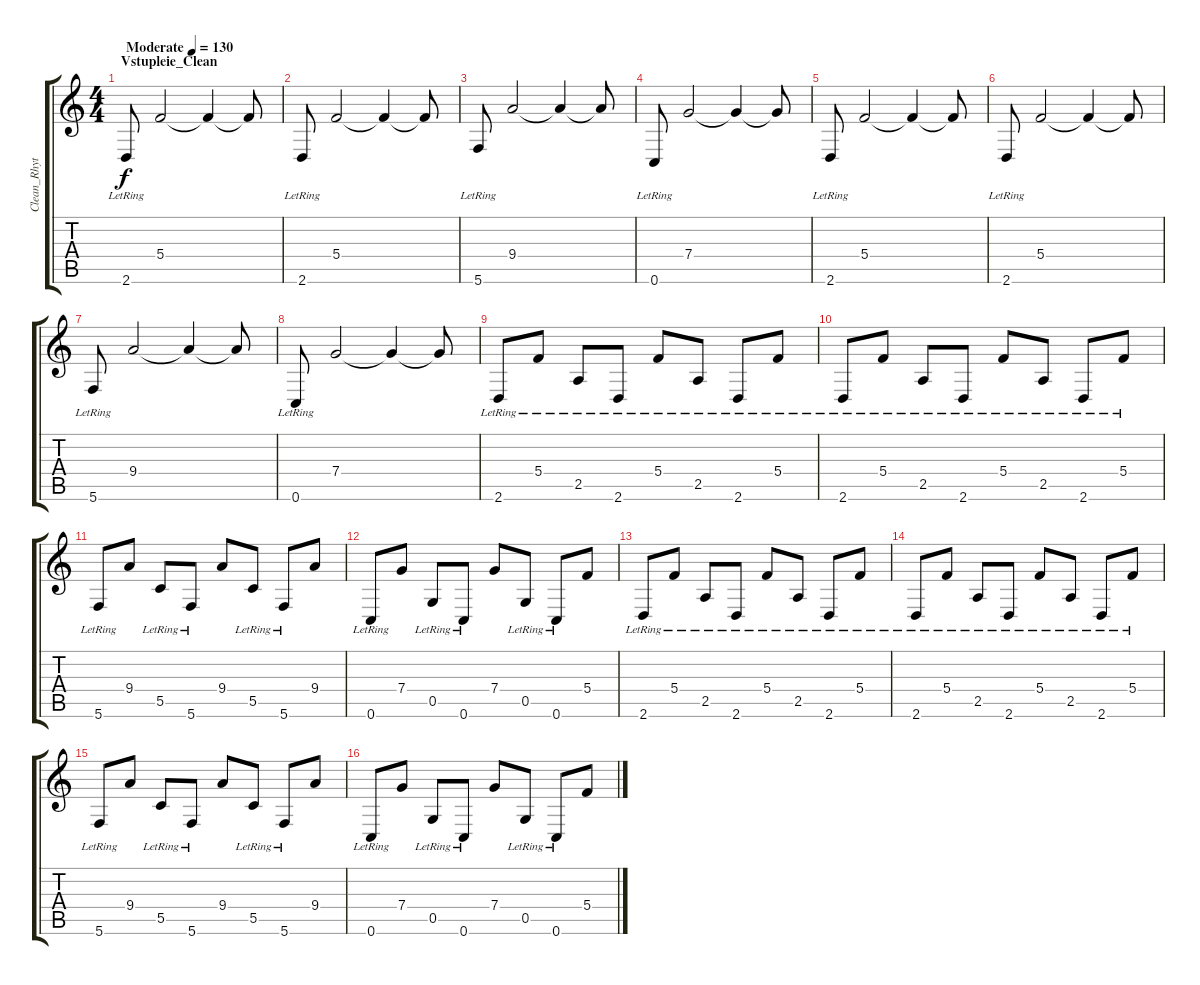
\track ("Clean_Rhythm" "Clean_Rhyt") {instrument electricguitarclean}
\staff {score tabs}
\tuning (D4 A3 F3 C3 G2 C2) {hide}
\ts (4 4)
\section ("" "Vstupleie_Clean")
\tempo (130 "Moderate")
\clef g2
\ks c
2.6{lr}.8{dy f instrument electricguitarclean} 5.4.2 5.4{t}.4 5.4{t}.8 |
2.6{lr}.8 5.4.2 5.4{t}.4 5.4{t}.8 |
5.6{lr}.8 9.4.2 9.4{t}.4 9.4{t}.8 |
0.6{lr}.8 7.4.2 7.4{t}.4 7.4{t}.8 |
2.6{lr}.8 5.4.2 5.4{t}.4 5.4{t}.8 |
2.6{lr}.8 5.4.2 5.4{t}.4 5.4{t}.8 |
5.6{lr}.8 9.4.2 9.4{t}.4 9.4{t}.8 |
0.6{lr}.8 7.4.2 7.4{t}.4 7.4{t}.8 |
2.6{lr}.8 5.4{lr}.8 2.5{lr}.8 2.6{lr}.8 5.4{lr}.8 2.5{lr}.8 2.6{lr}.8 5.4{lr}.8 |
2.6{lr}.8 5.4{lr}.8 2.5{lr}.8 2.6{lr}.8 5.4{lr}.8 2.5{lr}.8 2.6{lr}.8 5.4{lr}.8 |
5.6{lr}.8 9.4.8 5.5{lr}.8 5.6{lr}.8 9.4.8 5.5{lr}.8 5.6{lr}.8 9.4.8 |
0.6{lr}.8 7.4.8 0.5{lr}.8 0.6{lr}.8 7.4.8 0.5{lr}.8 0.6{lr}.8 5.4.8 |
2.6{lr}.8 5.4{lr}.8 2.5{lr}.8 2.6{lr}.8 5.4{lr}.8 2.5{lr}.8 2.6{lr}.8 5.4{lr}.8 |
2.6{lr}.8 5.4{lr}.8 2.5{lr}.8 2.6{lr}.8 5.4{lr}.8 2.5{lr}.8 2.6{lr}.8 5.4{lr}.8 |
5.6{lr}.8 9.4.8 5.5{lr}.8 5.6{lr}.8 9.4.8 5.5{lr}.8 5.6{lr}.8 9.4.8 |
0.6{lr}.8 7.4.8 0.5{lr}.8 0.6{lr}.8 7.4.8 0.5{lr}.8 0.6{lr}.8 5.4.8
